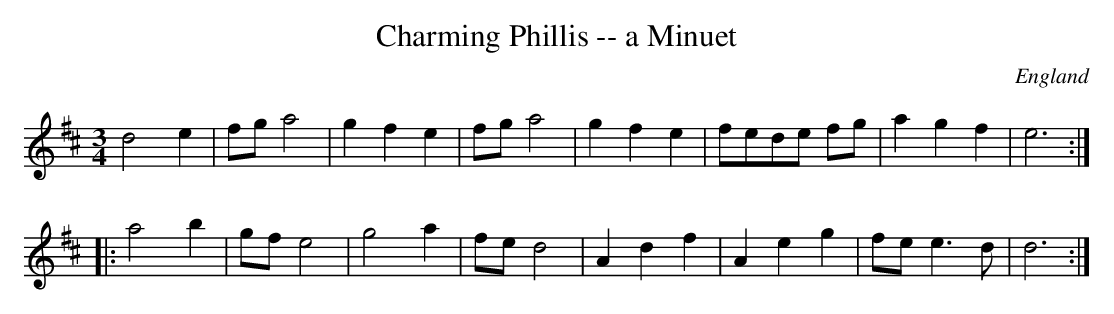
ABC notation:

X:1
T:Charming Phillis -- a Minuet
L:1/8
M:3/4
O:England
K:D
d4 e2    | fg a4 | g2 f2 e2 | fg a4 | \
g2 f2 e2 | fede fg | a2 g2 f2 | e6 ::
a4 b2 | gf e4 | g4 a2 | fe d4 |\
A2 d2 f2 | A2 e2 g2 | fe e3d | d6 :|
